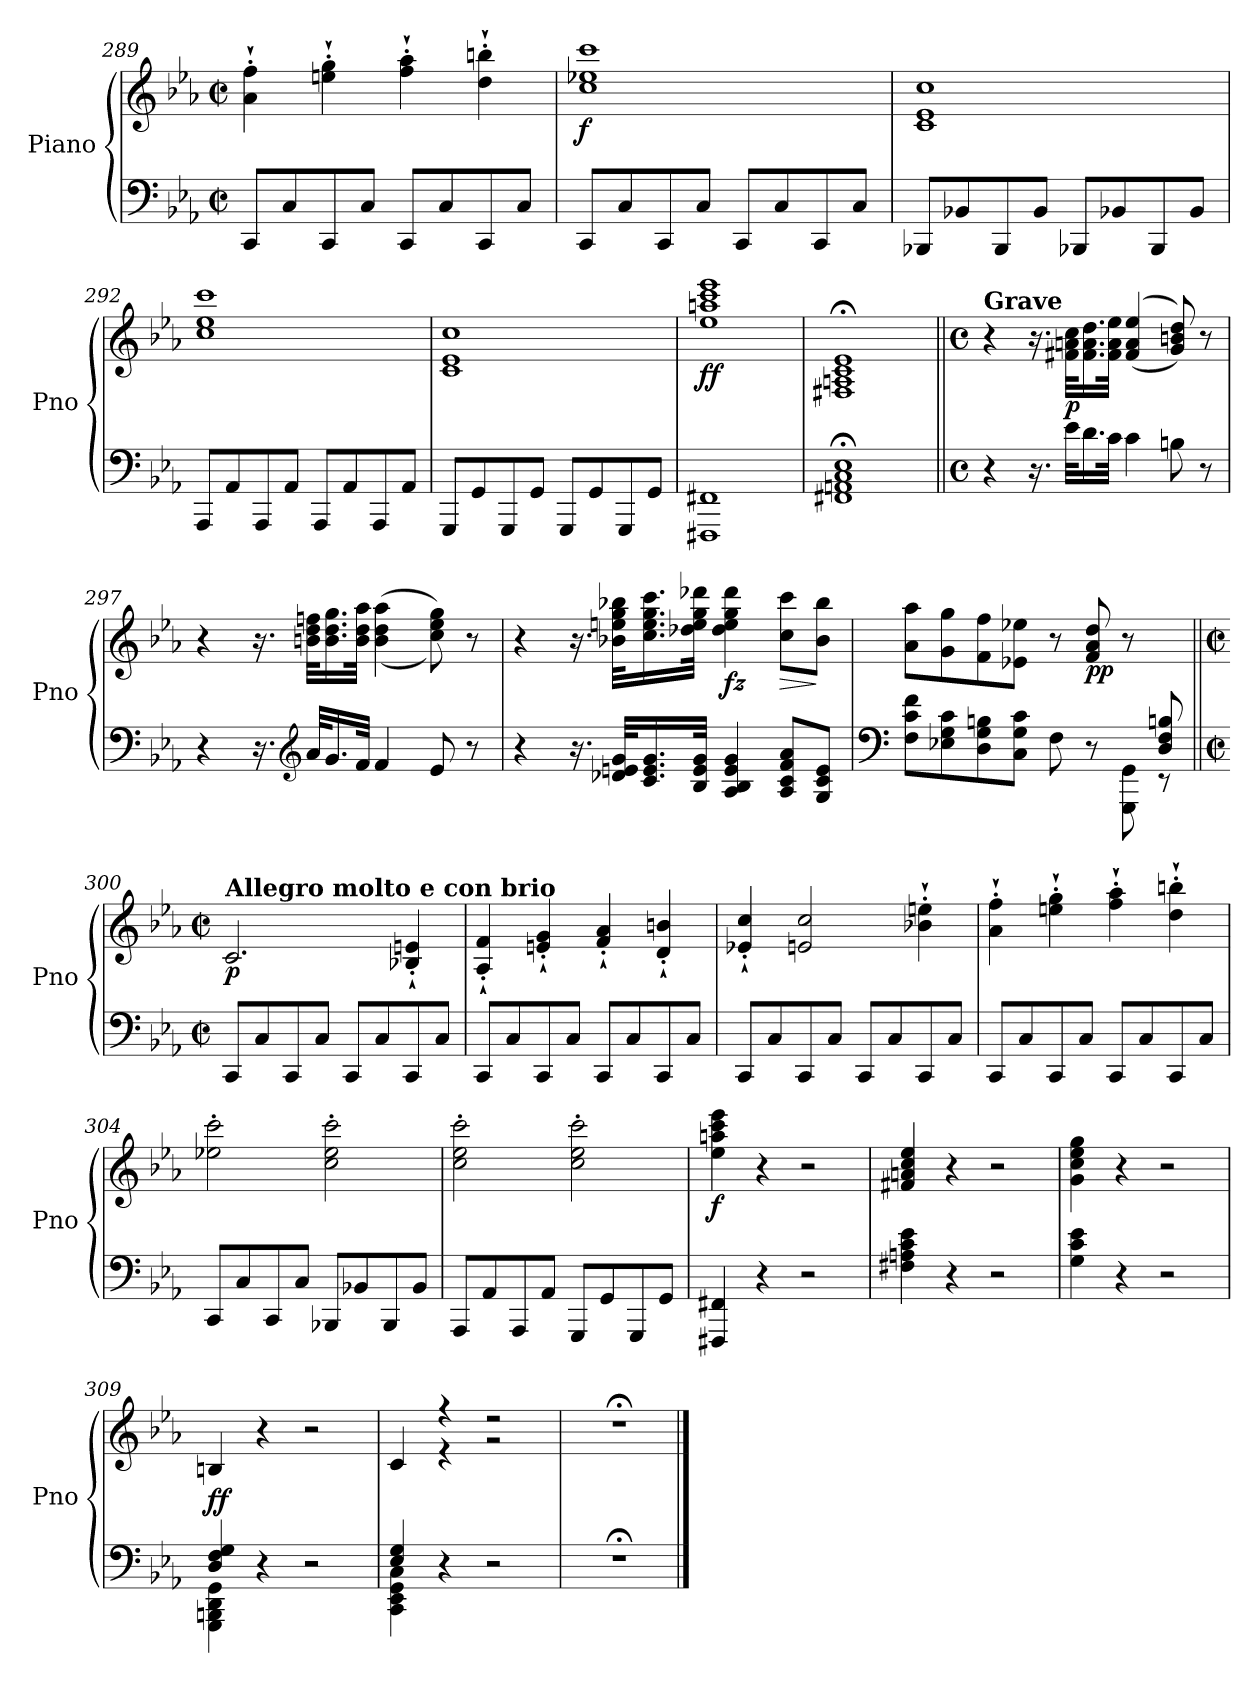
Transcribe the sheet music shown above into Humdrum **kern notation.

**kern	**kern	**dynam
*part1	*part1	*part1
*staff2	*staff1	*staff1/2
*I"Piano	*	*
*I'Pno	*	*
!!LO:LB:g=z
*clefF4	*clefG2	*
*k[b-e-a-]	*k[b-e-a-]	*
*M4/4	*M4/4	*
*met(c|)	*met(c|)	*
=289	=289	=289
8CC/L	4a-\`' 4ff\`'	.
8C/	.	.
8CC/	4een\`' 4gg\`'	.
8C/J	.	.
8CC/L	4ff\`' 4aa-\`'	.
8C/	.	.
8CC/	4dd\`' 4bbn\`'	.
8C/J	.	.
=290	=290	=290
!	!	!LO:DY:b
8CC/L	1cc 1ee-X 1ccc	f
8C/	.	.
8CC/	.	.
8C/J	.	.
8CC/L	.	.
8C/	.	.
8CC/	.	.
8C/J	.	.
=291	=291	=291
8BBB-X/L	1c 1e- 1cc	.
8BB-X/	.	.
8BBB-/	.	.
8BB-/J	.	.
8BBB-X/L	.	.
8BB-X/	.	.
8BBB-/	.	.
8BB-/J	.	.
=292	=292	=292
8AAA-/L	1cc 1ee- 1ccc	.
8AA-/	.	.
8AAA-/	.	.
8AA-/J	.	.
8AAA-/L	.	.
8AA-/	.	.
8AAA-/	.	.
8AA-/J	.	.
=293	=293	=293
8GGG/L	1c 1e- 1cc	.
8GG/	.	.
8GGG/	.	.
8GG/J	.	.
8GGG/L	.	.
8GG/	.	.
8GGG/	.	.
8GG/J	.	.
=294	=294	=294
!	!	!LO:DY:b
1FFF#X 1FF#X	1ee- 1aan 1ccc 1eee-	ff
!!LO:LB:g=z
=295	=295	=295
1FF#X; 1AAn; 1C; 1E-;	1F#X;< 1An;< 1c;< 1e-;<	.
=296||	=296||	=296||
*M4/4	*M4/4	*
*met(c)	*met(c)	*
!	!LO:TX:a:B:t=Grave	!
4r	4r	.
16.r	16.r	.
!	!	!LO:DY:b
32e-\KLL	32f#X\ 32an\ 32cc\KLL	p
16.d\	16.f#\ 16.a\ 16.dd\	.
32c\JJk	32f#\ 32a\ 32ee-\JJk	.
4c\	(>(4f#/ 4a/ 4ee-/	.
8Bn\	8g/ 8bn/ 8dd/))	.
8r	8r	.
=297	=297	=297
4r	4r	.
16.r	16.r	.
*clefG2	*	*
32a-/KLL	32bn\ 32dd\ 32ffn\KLL	.
16.g/	16.b\ 16.dd\ 16.gg\	.
32f/JJk	32b\ 32dd\ 32aa-\JJk	.
4f/	((4b\ 4dd\ 4aa-\	.
8e-/	8cc\ 8ee-\ 8gg\))	.
8r	8r	.
=298	=298	=298
4r	4r	.
16.r	16.r	.
!	!	!LO:DY:b
32d-X/ 32en/ 32g/KLL	32b-X\ 32een\ 32gg\ 32bb-X\KLL	other-dynamics
16.c/ 16.e/ 16.g/	16.cc\ 16.ee\ 16.gg\ 16.ccc\	.
32B-/ 32e/ 32g/JJk	32dd-X\ 32ee\ 32gg\ 32ddd-X\JJk	.
!	!	!LO:DY:b
4A-/ 4B-/ 4e/ 4g/	4dd-\ 4ee\ 4gg\ 4ddd-\	fz
!	!	!LO:HP:b
8A-/ 8c/ 8f/ 8a-/L	8cc\ 8ccc\L	>
8G/ 8c/ 8e/J	8b-\ 8bb-\J	]
!!LO:LB:g=z
=299	=299	=299
*clefF4	*	*
*^	*	*
2..ryy	8F\ 8c\ 8f\L	8a-\ 8aa-\L	.
!	!	!	!LO:DY:b
.	8E-X\ 8G\ 8c\	8g\ 8gg\	other-dynamics
.	8D\ 8G\ 8Bn\	8f\ 8ff\	.
.	8C\ 8G\ 8c\J	8e-X\ 8ee-X\J	.
.	8F\	8r	.
!	!	!	!LO:DY:b
.	8r	8f/ 8a-/ 8dd/	pp
.	8GGG\ 8GG\	8r	.
8D/ 8F/ 8Bn/	8rEE	8ryy	.
*v	*v	*	*
=300||	=300||	=300||
*M4/4	*M4/4	*
*met(c|)	*met(c|)	*
*^	*	*
!	!	!LO:TX:a:B:t=Allegro molto e con brio	!
!	!	!	!LO:DY:b
*v	*v	*	*
8CC/L	2.c/	p
8C/	.	.
8CC/	.	.
8C/J	.	.
8CC/L	.	.
8C/	.	.
8CC/	4B-X/`' 4en/`'	.
8C/J	.	.
=301	=301	=301
8CC/L	4A-/`' 4f/`'	.
8C/	.	.
8CC/	4en/`' 4g/`'	.
8C/J	.	.
8CC/L	4f/`' 4a-/`'	.
8C/	.	.
8CC/	4d/`' 4bn/`'	.
8C/J	.	.
=302	=302	=302
8CC/L	4e-X/`' 4cc/`'	.
8C/	.	.
8CC/	2en/ 2cc/	.
8C/J	.	.
8CC/L	.	.
8C/	.	.
8CC/	4b-X\`' 4een\`'	.
8C/J	.	.
=303	=303	=303
8CC/L	4a-\`' 4ff\`'	.
8C/	.	.
8CC/	4een\`' 4gg\`'	.
8C/J	.	.
8CC/L	4ff\`' 4aa-\`'	.
8C/	.	.
8CC/	4dd\`' 4bbn\`'	.
8C/J	.	.
!!LO:LB:g=z
=304	=304	=304
!	!	!LO:DY:b
8CC/L	2ee-X\' 2ccc\'	other-dynamics
8C/	.	.
8CC/	.	.
8C/J	.	.
8BBB-X/L	2cc\' 2ee-\' 2ccc\'	.
8BB-X/	.	.
8BBB-/	.	.
8BB-/J	.	.
=305	=305	=305
8AAA-/L	2cc\' 2ee-\' 2ccc\'	.
8AA-/	.	.
8AAA-/	.	.
8AA-/J	.	.
8GGG/L	2cc\' 2ee-\' 2ccc\'	.
8GG/	.	.
8GGG/	.	.
8GG/J	.	.
=306	=306	=306
!	!	!LO:DY:b
4FFF#X/ 4FF#X/	4ee-\ 4aan\ 4ccc\ 4eee-\	f
4r	4r	.
2r	2r	.
=307	=307	=307
4F#X\ 4An\ 4c\ 4e-\	4f#X/ 4an/ 4cc/ 4ee-/	.
4r	4r	.
2r	2r	.
=308	=308	=308
4G\ 4c\ 4e-\	4g\ 4cc\ 4ee-\ 4gg\	.
4r	4r	.
2r	2r	.
=309	=309	=309
*^	*	*
!	!	!	!LO:DY:b
4D/ 4F/ 4G/	4GGG\ 4BBBn\ 4DD\ 4GG\	4Bn/	ff
2.ryy	4r	4r	.
.	2r	2r	.
=310	=310	=310	=310
*	*	*^	*
4E-/ 4G/	4CC\ 4EE-\ 4GG\ 4C\	4c/	4ryy	.
2.ryy	4r	4r	4r	.
.	2r	2r	2r	.
*v	*v	*	*	*
*	*v	*v	*
=311	=311	=311
1r;<	1r;<	.
==	==	==
*-	*-	*-
